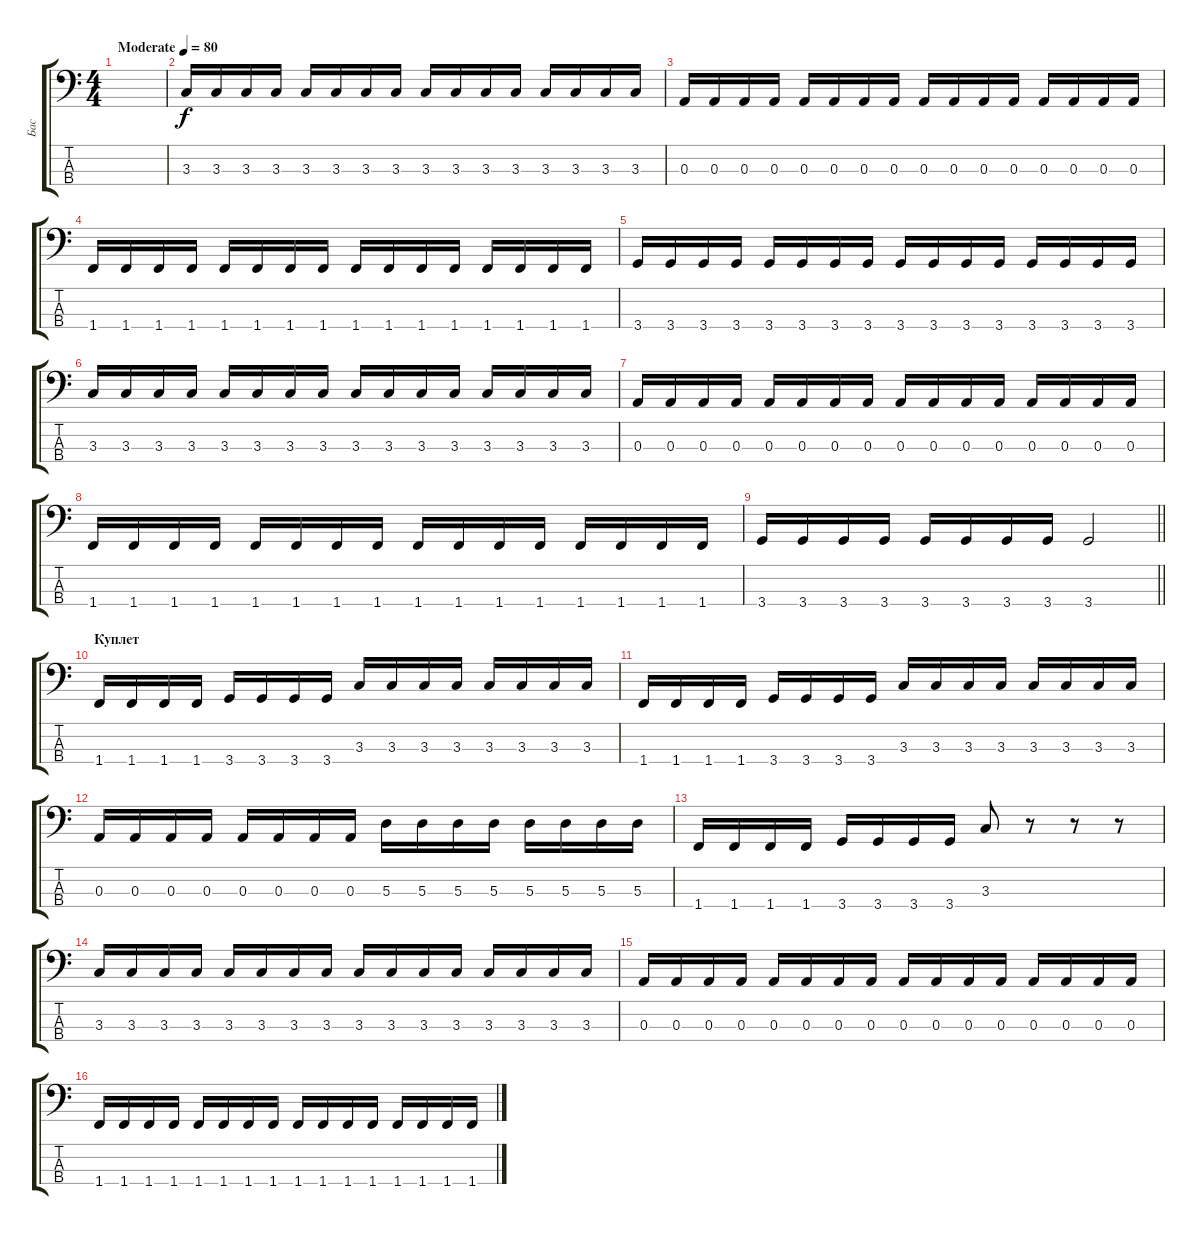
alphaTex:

\track ("Бас" "Бас") {instrument electricbassfinger}
\staff {score tabs}
\tuning (G2 D2 A1 E1) {hide}
\ts (4 4)
\tempo (80 "Moderate")
\clef f4
\ks c
|
3.3.16 3.3.16 3.3.16 3.3.16 3.3.16 3.3.16 3.3.16 3.3.16 3.3.16 3.3.16 3.3.16 3.3.16 3.3.16 3.3.16 3.3.16 3.3.16 |
0.3.16 0.3.16 0.3.16 0.3.16 0.3.16 0.3.16 0.3.16 0.3.16 0.3.16 0.3.16 0.3.16 0.3.16 0.3.16 0.3.16 0.3.16 0.3.16 |
1.4.16 1.4.16 1.4.16 1.4.16 1.4.16 1.4.16 1.4.16 1.4.16 1.4.16 1.4.16 1.4.16 1.4.16 1.4.16 1.4.16 1.4.16 1.4.16 |
3.4.16 3.4.16 3.4.16 3.4.16 3.4.16 3.4.16 3.4.16 3.4.16 3.4.16 3.4.16 3.4.16 3.4.16 3.4.16 3.4.16 3.4.16 3.4.16 |
3.3.16 3.3.16 3.3.16 3.3.16 3.3.16 3.3.16 3.3.16 3.3.16 3.3.16 3.3.16 3.3.16 3.3.16 3.3.16 3.3.16 3.3.16 3.3.16 |
0.3.16 0.3.16 0.3.16 0.3.16 0.3.16 0.3.16 0.3.16 0.3.16 0.3.16 0.3.16 0.3.16 0.3.16 0.3.16 0.3.16 0.3.16 0.3.16 |
1.4.16 1.4.16 1.4.16 1.4.16 1.4.16 1.4.16 1.4.16 1.4.16 1.4.16 1.4.16 1.4.16 1.4.16 1.4.16 1.4.16 1.4.16 1.4.16 |
\barLineRight lightlight
3.4.16 3.4.16 3.4.16 3.4.16 3.4.16 3.4.16 3.4.16 3.4.16 3.4.2 |
\section ("" "Куплет")
1.4.16 1.4.16 1.4.16 1.4.16 3.4.16 3.4.16 3.4.16 3.4.16 3.3.16 3.3.16 3.3.16 3.3.16 3.3.16 3.3.16 3.3.16 3.3.16 |
1.4.16 1.4.16 1.4.16 1.4.16 3.4.16 3.4.16 3.4.16 3.4.16 3.3.16 3.3.16 3.3.16 3.3.16 3.3.16 3.3.16 3.3.16 3.3.16 |
0.3.16 0.3.16 0.3.16 0.3.16 0.3.16 0.3.16 0.3.16 0.3.16 5.3.16 5.3.16 5.3.16 5.3.16 5.3.16 5.3.16 5.3.16 5.3.16 |
1.4.16 1.4.16 1.4.16 1.4.16 3.4.16 3.4.16 3.4.16 3.4.16 3.3.8 r.8 r.8 r.8 |
3.3.16 3.3.16 3.3.16 3.3.16 3.3.16 3.3.16 3.3.16 3.3.16 3.3.16 3.3.16 3.3.16 3.3.16 3.3.16 3.3.16 3.3.16 3.3.16 |
0.3.16 0.3.16 0.3.16 0.3.16 0.3.16 0.3.16 0.3.16 0.3.16 0.3.16 0.3.16 0.3.16 0.3.16 0.3.16 0.3.16 0.3.16 0.3.16 |
1.4.16 1.4.16 1.4.16 1.4.16 1.4.16 1.4.16 1.4.16 1.4.16 1.4.16 1.4.16 1.4.16 1.4.16 1.4.16 1.4.16 1.4.16 1.4.16
